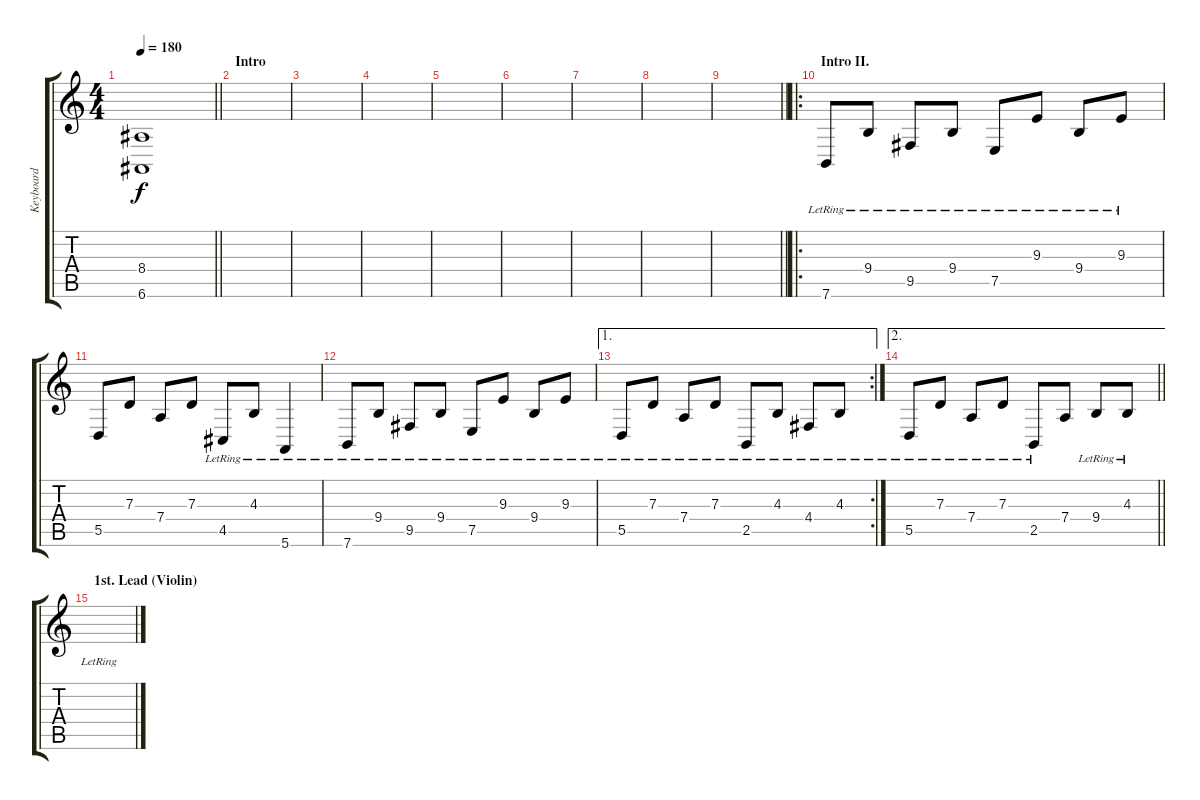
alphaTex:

\track ("Keyboard" "Keyboard") {instrument harpsichord}
\staff {score tabs}
\tuning (E4 B3 G3 D3 A2 E2) {hide}
\ts (4 4)
\tempo 180
\clef g2
\barLineRight lightlight
\ks c
(8.4 6.6).1{dy f instrument reversecymbal} |
\section ("" "Intro")
|
|
|
|
|
|
|
\barLineRight lightlight
|
\ro
\section ("" "Intro II.")
7.6{lr}.8 9.4{lr}.8 9.5{lr}.8 9.4{lr}.8 7.5{lr}.8 9.3{lr}.8 9.4{lr}.8 9.3{lr}.8 |
5.5.8 7.3.8 7.4.8 7.3.8 4.5{lr}.8 4.3{lr}.8 5.6{lr}.4 |
7.6{lr}.8 9.4{lr}.8 9.5{lr}.8 9.4{lr}.8 7.5{lr}.8 9.3{lr}.8 9.4{lr}.8 9.3{lr}.8 |
\ae 1
\rc 2
5.5{lr}.8 7.3{lr}.8 7.4{lr}.8 7.3{lr}.8 2.5{lr}.8 4.3{lr}.8 4.4{lr}.8 4.3{lr}.8 |
\ae 2
\barLineRight lightlight
5.5{lr}.8 7.3{lr}.8 7.4{lr}.8 7.3{lr}.8 2.5{lr}.8 7.4.8 9.4{lr}.8 4.3{lr}.8 |
\section ("" "1st. Lead (Violin)")
